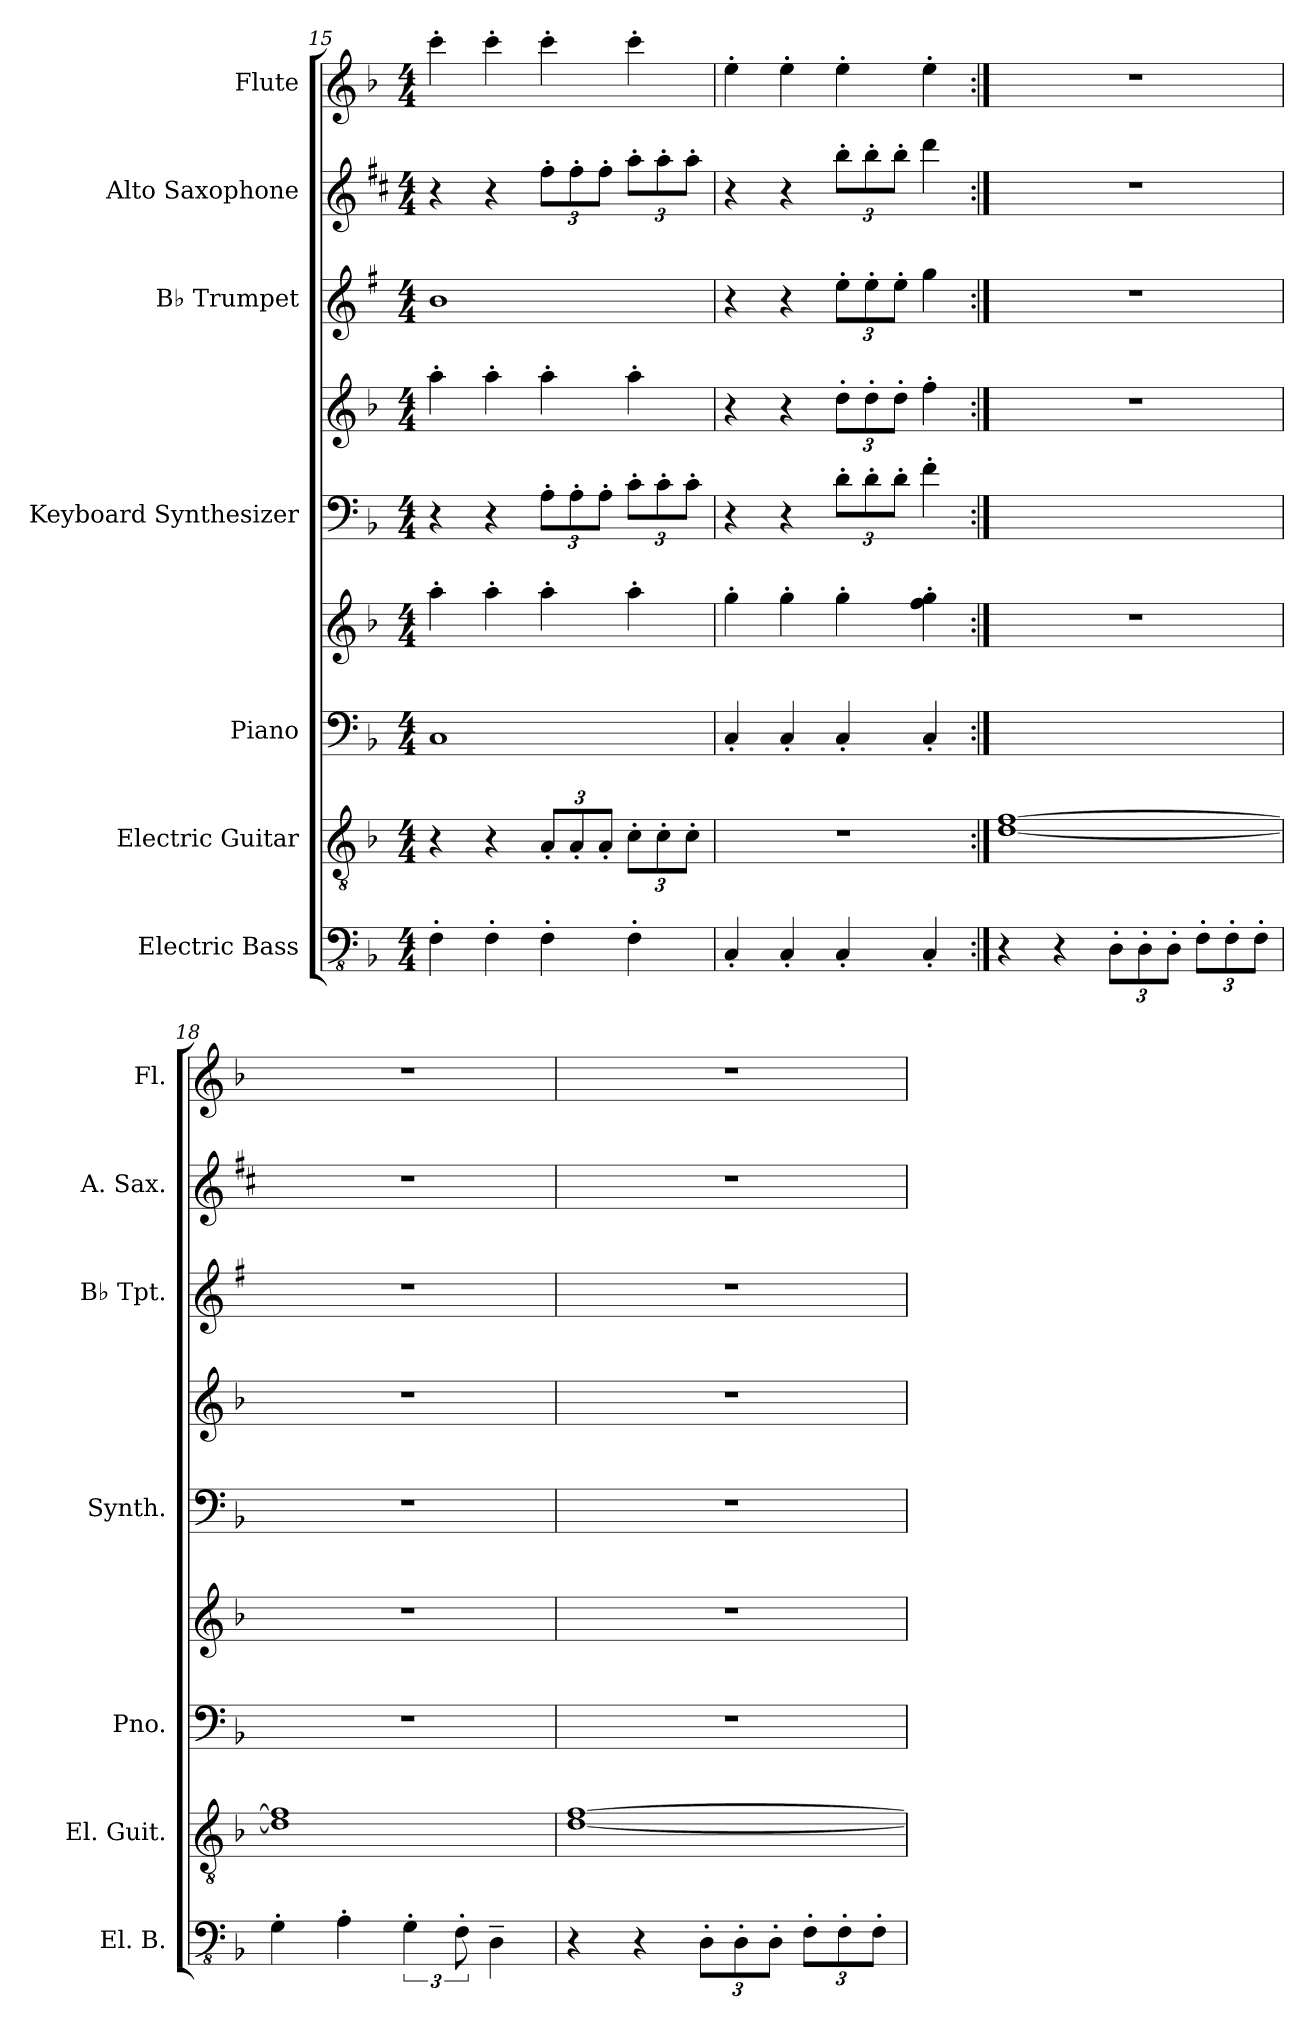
**kern	**kern	**kern	**kern	**kern	**kern	**kern	**kern	**kern
*part7	*part6	*part5	*part5	*part4	*part4	*part3	*part2	*part1
*staff9	*staff8	*staff7	*staff6	*staff5	*staff4	*staff3	*staff2	*staff1
*I"Electric Bass	*I"Electric Guitar	*I"Piano	*	*I"Keyboard Synthesizer	*	*I"B♭ Trumpet	*I"Alto Saxophone	*I"Flute
*I'El. B.	*I'El. Guit.	*I'Pno.	*	*I'Synth.	*	*I'B♭ Tpt.	*I'A. Sax.	*I'Fl.
*clefFv4	*clefGv2	*clefF4	*clefG2	*clefF4	*clefG2	*clefG2	*clefG2	*clefG2
*	*	*	*	*	*	*ITrd1c2	*ITrd5c9	*
*k[b-]	*k[b-]	*k[b-]	*k[b-]	*k[b-]	*k[b-]	*k[b-]	*k[b-]	*k[b-]
*F:	*F:	*F:	*F:	*F:	*F:	*F:	*F:	*F:
*M4/4	*M4/4	*M4/4	*M4/4	*M4/4	*M4/4	*M4/4	*M4/4	*M4/4
=15	=15	=15	=15	=15	=15	=15	=15	=15
4FF'\	4r	1C	4aa'\	4r	4aa'\	1a	4r	4ccc'\
4FF'\	4r	.	4aa'\	4r	4aa'\	.	4r	4ccc'\
*	*Xbrackettup	*	*	*Xbrackettup	*	*	*Xbrackettup	*
4FF'\	12A'/L	.	4aa'\	12A'\L	4aa'\	.	12a'\L	4ccc'\
.	12A'/	.	.	12A'\	.	.	12a'\	.
.	12A'/J	.	.	12A'\J	.	.	12a'\J	.
4FF'\	12c'\L	.	4aa'\	12c'\L	4aa'\	.	12cc'\L	4ccc'\
.	12c'\	.	.	12c'\	.	.	12cc'\	.
.	12c'\J	.	.	12c'\J	.	.	12cc'\J	.
=16	=16	=16	=16	=16	=16	=16	=16	=16
4CC'/	1r	4C'/	4gg'\	4r	4r	4r	4r	4ee'\
4CC'/	.	4C'/	4gg'\	4r	4r	4r	4r	4ee'\
*	*	*	*	*	*Xbrackettup	*Xbrackettup	*	*
4CC'/	.	4C'/	4gg'\	12d'\L	12dd'\L	12dd'\L	12dd'\L	4ee'\
.	.	.	.	12d'\	12dd'\	12dd'\	12dd'\	.
.	.	.	.	12d'\J	12dd'\J	12dd'\J	12dd'\J	.
4CC'/	.	4C'/	4ff\' 4gg\'	4f'\	4ff'\	4ff\	4ff\	4ee'\
=17:|!	=17:|!	=17:|!	=17:|!	=17:|!	=17:|!	=17:|!	=17:|!	=17:|!
4r	[1d [1f	1ryy	1r	1ryy	1r	1r	1r	1r
4r	.	.	.	.	.	.	.	.
*Xbrackettup	*	*	*	*	*	*	*	*
12DD'\L	.	.	.	.	.	.	.	.
12DD'\	.	.	.	.	.	.	.	.
12DD'\J	.	.	.	.	.	.	.	.
12FF'\L	.	.	.	.	.	.	.	.
12FF'\	.	.	.	.	.	.	.	.
12FF'\J	.	.	.	.	.	.	.	.
!!LO:PB:g=z
=18	=18	=18	=18	=18	=18	=18	=18	=18
4GG'\	1d] 1f]	1r	1r	1r	1r	1r	1r	1r
4AA'\	.	.	.	.	.	.	.	.
*brackettup	*	*	*	*	*	*	*	*
6GG'\	.	.	.	.	.	.	.	.
12FF'\	.	.	.	.	.	.	.	.
4DD~\	.	.	.	.	.	.	.	.
=19	=19	=19	=19	=19	=19	=19	=19	=19
4r	[1d [1f	1r	1r	1r	1r	1r	1r	1r
4r	.	.	.	.	.	.	.	.
*Xbrackettup	*	*	*	*	*	*	*	*
12DD'\L	.	.	.	.	.	.	.	.
12DD'\	.	.	.	.	.	.	.	.
12DD'\J	.	.	.	.	.	.	.	.
12FF'\L	.	.	.	.	.	.	.	.
12FF'\	.	.	.	.	.	.	.	.
12FF'\J	.	.	.	.	.	.	.	.
=	=	=	=	=	=	=	=	=
*-	*-	*-	*-	*-	*-	*-	*-	*-
